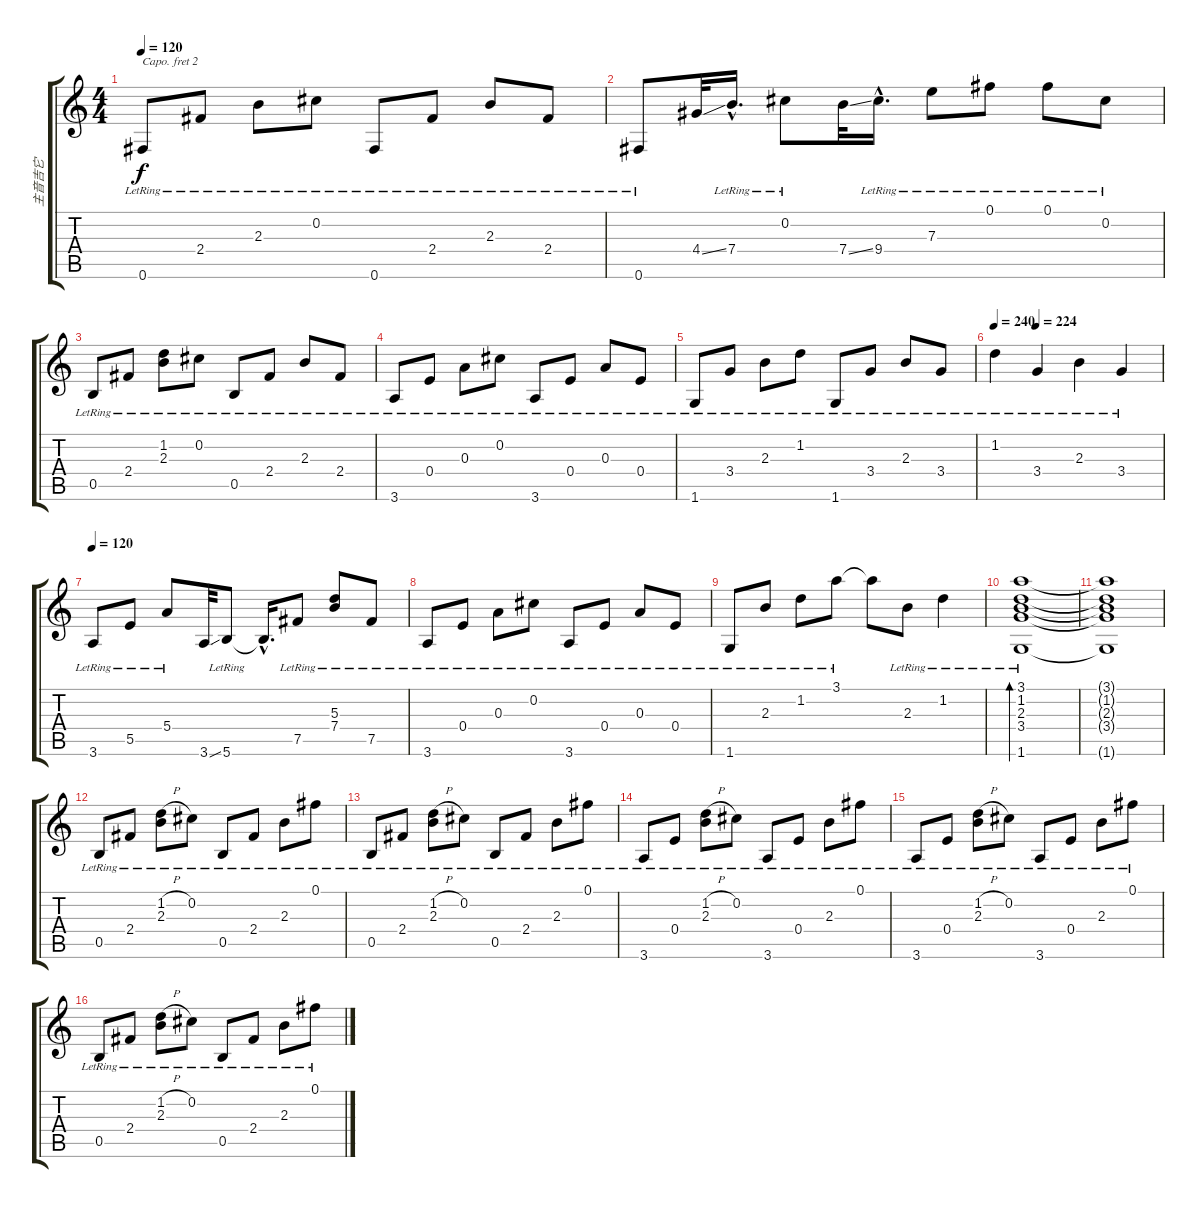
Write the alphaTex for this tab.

\track ("主音吉它" "主音吉它") {instrument acousticguitarnylon}
\staff {score tabs}
\capo 2
\tuning (E4 B3 G3 D3 A2 E2) {hide}
\ts (4 4)
\tempo 120
\clef g2
\ks c
0.6{lr}.8{dy f} 2.4{lr}.8 2.3{lr}.8 0.2{lr}.8 0.6{lr}.8 2.4{lr}.8 2.3{lr}.8 2.4{lr}.8 |
0.6{lr}.8 4.4{ss}.32 7.4{hac lr}.16{d} 0.2{lr}.8 7.4{ss}.32 9.4{hac lr}.16{d} 7.3{lr}.8 0.1{lr}.8 0.1{lr}.8 0.2{lr}.8 |
0.5{lr}.8 2.4{lr}.8 (1.2{lr} 2.3{lr}).8 0.2{lr}.8 0.5{lr}.8 2.4{lr}.8 2.3{lr}.8 2.4{lr}.8 |
3.6{lr}.8 0.4{lr}.8 0.3{lr}.8 0.2{lr}.8 3.6{lr}.8 0.4{lr}.8 0.3{lr}.8 0.4{lr}.8 |
1.6{lr}.8 3.4{lr}.8 2.3{lr}.8 1.2{lr}.8 1.6{lr}.8 3.4{lr}.8 2.3{lr}.8 3.4{lr}.8 |
\tempo 240
\tempo (224 0.25)
1.2{lr}.4 3.4{lr}.4 2.3{lr}.4 3.4{lr}.4 |
\tempo 120
3.6{lr}.8 5.5{lr}.8 5.4{lr}.8 3.6{ss}.32 5.6{lr}.8 5.6{hac t}.16{d} 7.5{lr}.8 (5.3{lr} 7.4{lr}).8 7.5{lr}.8 |
3.6{lr}.8 0.4{lr}.8 0.3{lr}.8 0.2{lr}.8 3.6{lr}.8 0.4{lr}.8 0.3{lr}.8 0.4{lr}.8 |
1.6{lr}.8 2.3{lr}.8 1.2{lr}.8 3.1{lr}.8 3.1{t}.8 2.3{lr}.8 1.2{lr}.4 |
(3.1{lr} 1.2{lr} 2.3{lr} 3.4{lr} 1.6{lr}).1{bd 480} |
(3.1{t} 1.2{t} 2.3{t} 3.4{t} 1.6{t}).1 |
0.5{lr}.8 2.4{lr}.8 (1.2{h} 2.3{lr}).8 0.2{lr}.8 0.5{lr}.8 2.4{lr}.8 2.3{lr}.8 0.1{lr}.8 |
0.5{lr}.8 2.4{lr}.8 (1.2{h} 2.3{lr}).8 0.2{lr}.8 0.5{lr}.8 2.4{lr}.8 2.3{lr}.8 0.1{lr}.8 |
3.6{lr}.8 0.4{lr}.8 (1.2{h} 2.3{lr}).8 0.2{lr}.8 3.6{lr}.8 0.4{lr}.8 2.3{lr}.8 0.1{lr}.8 |
3.6{lr}.8 0.4{lr}.8 (1.2{h} 2.3{lr}).8 0.2{lr}.8 3.6{lr}.8 0.4{lr}.8 2.3{lr}.8 0.1{lr}.8 |
0.5{lr}.8 2.4{lr}.8 (1.2{h} 2.3{lr}).8 0.2{lr}.8 0.5{lr}.8 2.4{lr}.8 2.3{lr}.8 0.1{lr}.8
